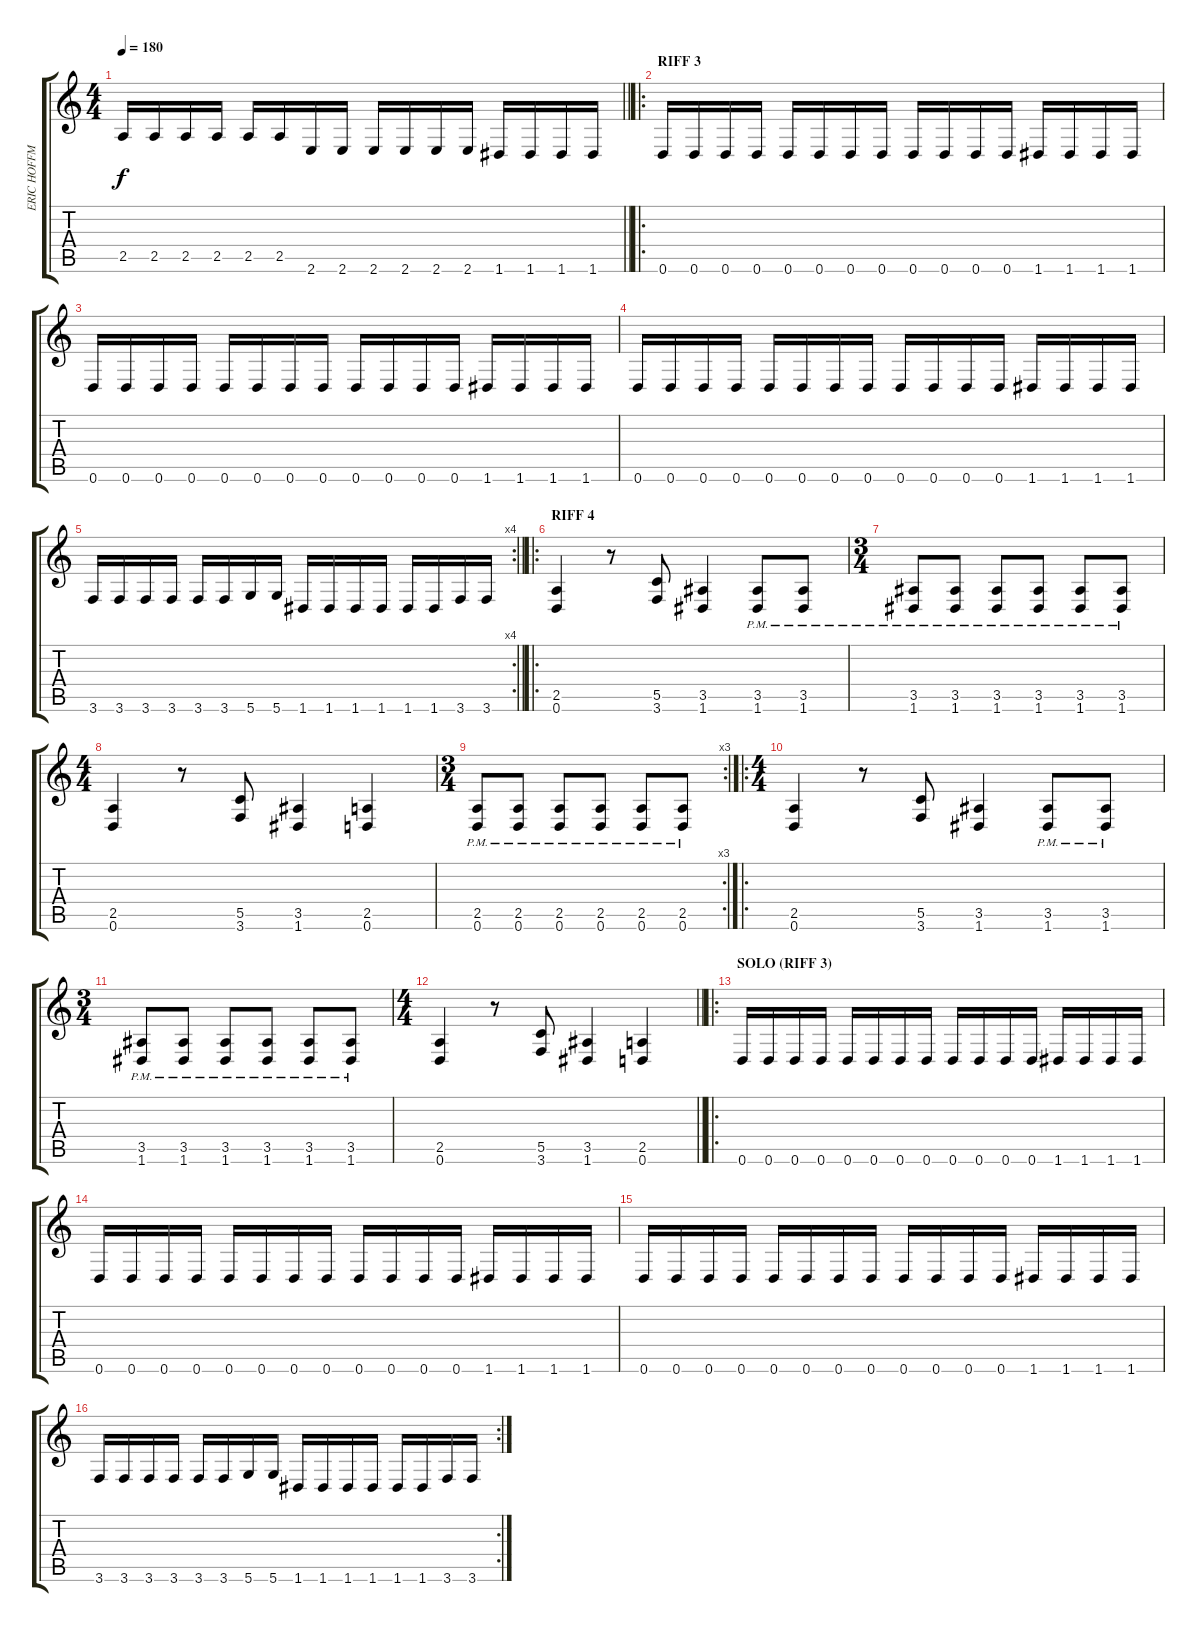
\track ("ERIC HOFFMAN" "ERIC HOFFM") {instrument overdrivenguitar}
\staff {score tabs}
\tuning (D4 A3 F3 C3 G2 D2) {hide}
\ts (4 4)
\tempo 180
\clef g2
\barLineRight lightlight
\ks c
2.5.16{dy f} 2.5.16 2.5.16 2.5.16 2.5.16 2.5.16 2.6.16 2.6.16 2.6.16 2.6.16 2.6.16 2.6.16 1.6.16 1.6.16 1.6.16 1.6.16 |
\ro
\section ("" "RIFF 3")
0.6.16 0.6.16 0.6.16 0.6.16 0.6.16 0.6.16 0.6.16 0.6.16 0.6.16 0.6.16 0.6.16 0.6.16 1.6.16 1.6.16 1.6.16 1.6.16 |
0.6.16 0.6.16 0.6.16 0.6.16 0.6.16 0.6.16 0.6.16 0.6.16 0.6.16 0.6.16 0.6.16 0.6.16 1.6.16 1.6.16 1.6.16 1.6.16 |
0.6.16 0.6.16 0.6.16 0.6.16 0.6.16 0.6.16 0.6.16 0.6.16 0.6.16 0.6.16 0.6.16 0.6.16 1.6.16 1.6.16 1.6.16 1.6.16 |
\rc 4
\barLineRight lightlight
3.6.16 3.6.16 3.6.16 3.6.16 3.6.16 3.6.16 5.6.16 5.6.16 1.6.16 1.6.16 1.6.16 1.6.16 1.6.16 1.6.16 3.6.16 3.6.16 |
\ro
\section ("" "RIFF 4")
(2.5 0.6).4 r.8 (5.5 3.6).8 (3.5 1.6).4 (3.5{pm} 1.6{pm}).8 (3.5{pm} 1.6{pm}).8 |
\ts (3 4)
(3.5{pm} 1.6{pm}).8 (3.5{pm} 1.6{pm}).8 (3.5{pm} 1.6{pm}).8 (3.5{pm} 1.6{pm}).8 (3.5{pm} 1.6{pm}).8 (3.5{pm} 1.6{pm}).8 |
\ts (4 4)
(2.5 0.6).4 r.8 (5.5 3.6).8 (3.5 1.6).4 (2.5 0.6).4 |
\rc 3
\ts (3 4)
(2.5{pm} 0.6{pm}).8 (2.5{pm} 0.6{pm}).8 (2.5{pm} 0.6{pm}).8 (2.5{pm} 0.6{pm}).8 (2.5{pm} 0.6{pm}).8 (2.5{pm} 0.6{pm}).8 |
\ro
\ts (4 4)
(2.5 0.6).4 r.8 (5.5 3.6).8 (3.5 1.6).4 (3.5{pm} 1.6{pm}).8 (3.5{pm} 1.6{pm}).8 |
\ts (3 4)
(3.5{pm} 1.6{pm}).8 (3.5{pm} 1.6{pm}).8 (3.5{pm} 1.6{pm}).8 (3.5{pm} 1.6{pm}).8 (3.5{pm} 1.6{pm}).8 (3.5{pm} 1.6{pm}).8 |
\ts (4 4)
\barLineRight lightlight
(2.5 0.6).4 r.8 (5.5 3.6).8 (3.5 1.6).4 (2.5 0.6).4 |
\ro
\section ("" "SOLO (RIFF 3)")
0.6.16 0.6.16 0.6.16 0.6.16 0.6.16 0.6.16 0.6.16 0.6.16 0.6.16 0.6.16 0.6.16 0.6.16 1.6.16 1.6.16 1.6.16 1.6.16 |
0.6.16 0.6.16 0.6.16 0.6.16 0.6.16 0.6.16 0.6.16 0.6.16 0.6.16 0.6.16 0.6.16 0.6.16 1.6.16 1.6.16 1.6.16 1.6.16 |
0.6.16 0.6.16 0.6.16 0.6.16 0.6.16 0.6.16 0.6.16 0.6.16 0.6.16 0.6.16 0.6.16 0.6.16 1.6.16 1.6.16 1.6.16 1.6.16 |
\rc 2
3.6.16 3.6.16 3.6.16 3.6.16 3.6.16 3.6.16 5.6.16 5.6.16 1.6.16 1.6.16 1.6.16 1.6.16 1.6.16 1.6.16 3.6.16 3.6.16
